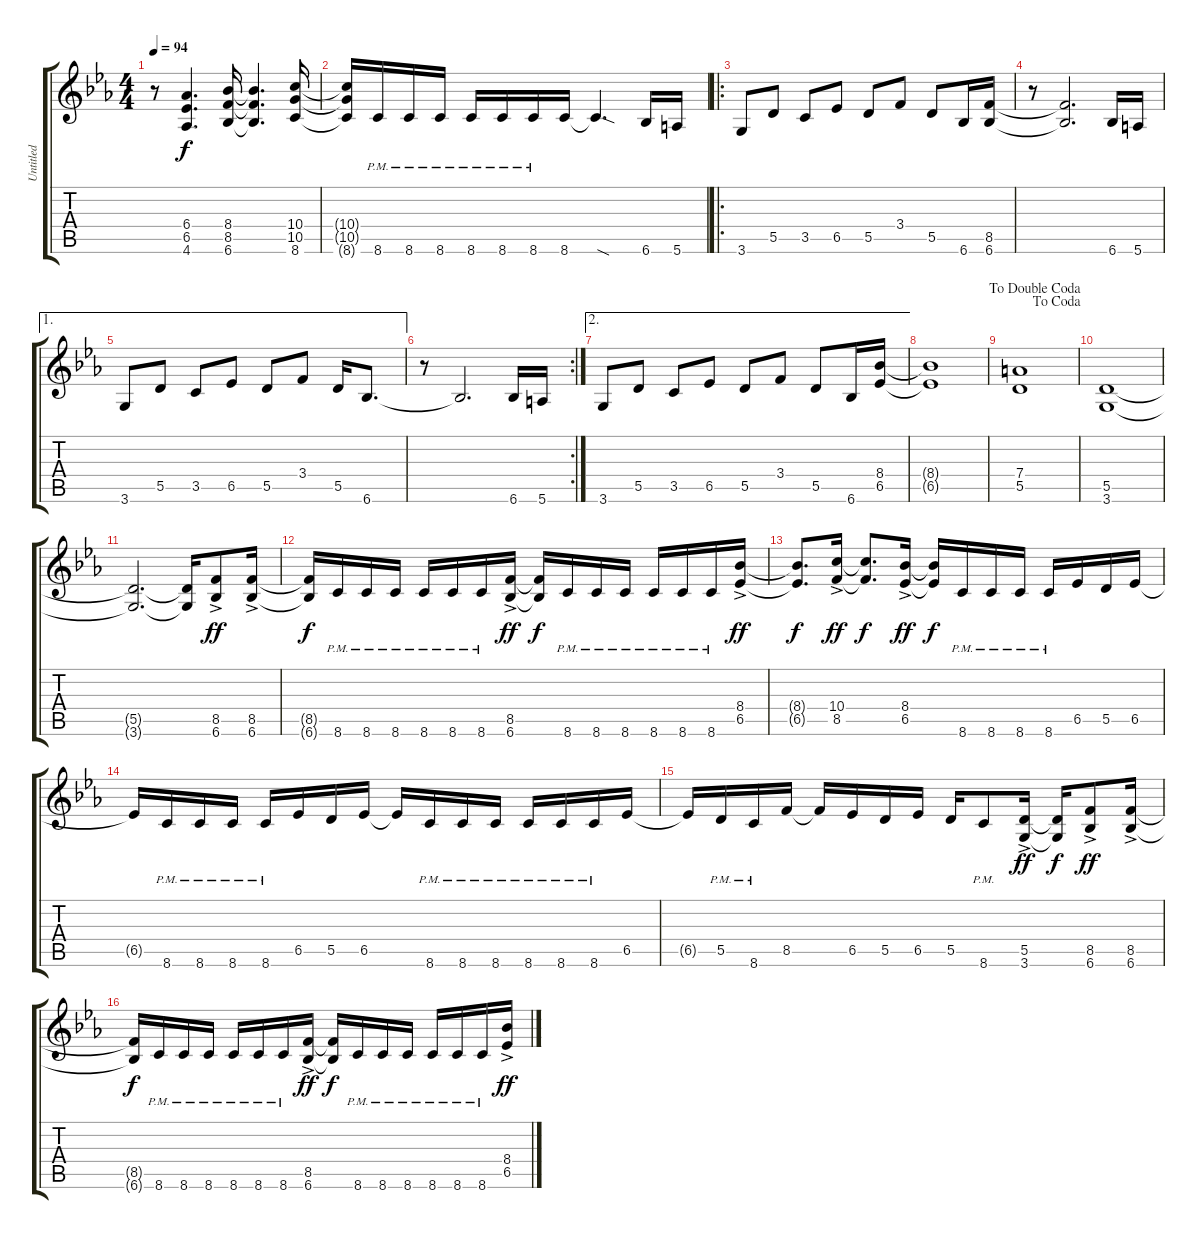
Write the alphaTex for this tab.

\track ("Untitled" "Untitled") {instrument distortionguitar}
\staff {score tabs}
\tuning (E4 B3 G3 D3 A2 E2) {hide}
\ts (4 4)
\tempo 94
\clef g2
\ks eb
r.8{dy f} (6.4{t} 6.5{t} 4.6{t}).4{d} (8.4 8.5 6.6).16 (8.4{t} 8.5{t} 6.6{t}).4{d} (10.4 10.5 8.6).16 |
(10.4{t} 10.5{t} 8.6{t}).16 8.6{pm}.16 8.6{pm}.16 8.6{pm}.16 8.6{pm}.16 8.6{pm}.16 8.6{pm}.16 8.6.16 8.6{sod t}.4{d} 6.6.16 5.6.16 |
\ro
3.6.8 5.5.8 3.5.8 6.5.8 5.5.8 3.4.8 5.5.8 6.6.16 (8.5 6.6).16 |
r.8 (8.5{t} 6.6{t}).2{d} 6.6.16 5.6.16 |
\ae 1
3.6.8 5.5.8 3.5.8 6.5.8 5.5.8 3.4.8 5.5.16 6.6.8{d} |
\rc 2
r.8 6.6{t}.2{d} 6.6.16 5.6.16 |
\ae 2
3.6.8 5.5.8 3.5.8 6.5.8 5.5.8 3.4.8 5.5.8 6.6.16 (8.4 6.5).16 |
(8.4{t} 6.5{t}).1 |
\jump dacoda
\jump dadoublecoda
(7.4 5.5).1 |
(5.5 3.6).1 |
(5.5{t} 3.6{t}).2{d} (5.5{t} 3.6{t}).16 (8.5{ac} 6.6{ac}).8{dy ff} (8.5{ac} 6.6{ac}).16 |
(8.5{t} 6.6{t}).16{dy f} 8.6{pm}.16 8.6{pm}.16 8.6{pm}.16 8.6{pm}.16 8.6{pm}.16 8.6{pm}.16 (8.5{ac} 6.6{ac}).16{dy ff} (8.5{t} 6.6{t}).16{dy f} 8.6{pm}.16 8.6{pm}.16 8.6{pm}.16 8.6{pm}.16 8.6{pm}.16 8.6{pm}.16 (8.4{ac} 6.5{ac}).16{dy ff} |
(8.4{t} 6.5{t}).8{d dy f} (10.4{ac} 8.5{ac}).16{dy ff} (10.4{t} 8.5{t}).8{d dy f} (8.4{ac} 6.5{ac}).16{dy ff} (8.4{t} 6.5{t}).16{dy f} 8.6{pm}.16 8.6{pm}.16 8.6{pm}.16 8.6{pm}.16 6.5.16 5.5.16 6.5.16 |
6.5{t}.16 8.6{pm}.16 8.6{pm}.16 8.6{pm}.16 8.6{pm}.16 6.5.16 5.5.16 6.5.16 6.5{t}.16 8.6{pm}.16 8.6{pm}.16 8.6{pm}.16 8.6{pm}.16 8.6{pm}.16 8.6{pm}.16 6.5.16 |
6.5{t}.16 5.5{pm}.16 8.6{pm}.16 8.5.16 8.5{t}.16 6.5.16 5.5.16 6.5.16 5.5.16 8.6{pm}.8 (5.5{ac} 3.6{ac}).16{dy ff} (5.5{t} 3.6{t}).16{dy f} (8.5{ac} 6.6{ac}).8{dy ff} (8.5{ac} 6.6{ac}).16 |
(8.5{t} 6.6{t}).16{dy f} 8.6{pm}.16 8.6{pm}.16 8.6{pm}.16 8.6{pm}.16 8.6{pm}.16 8.6{pm}.16 (8.5{ac} 6.6{ac}).16{dy ff} (8.5{t} 6.6{t}).16{dy f} 8.6{pm}.16 8.6{pm}.16 8.6{pm}.16 8.6{pm}.16 8.6{pm}.16 8.6{pm}.16 (8.4{ac} 6.5{ac}).16{dy ff}
